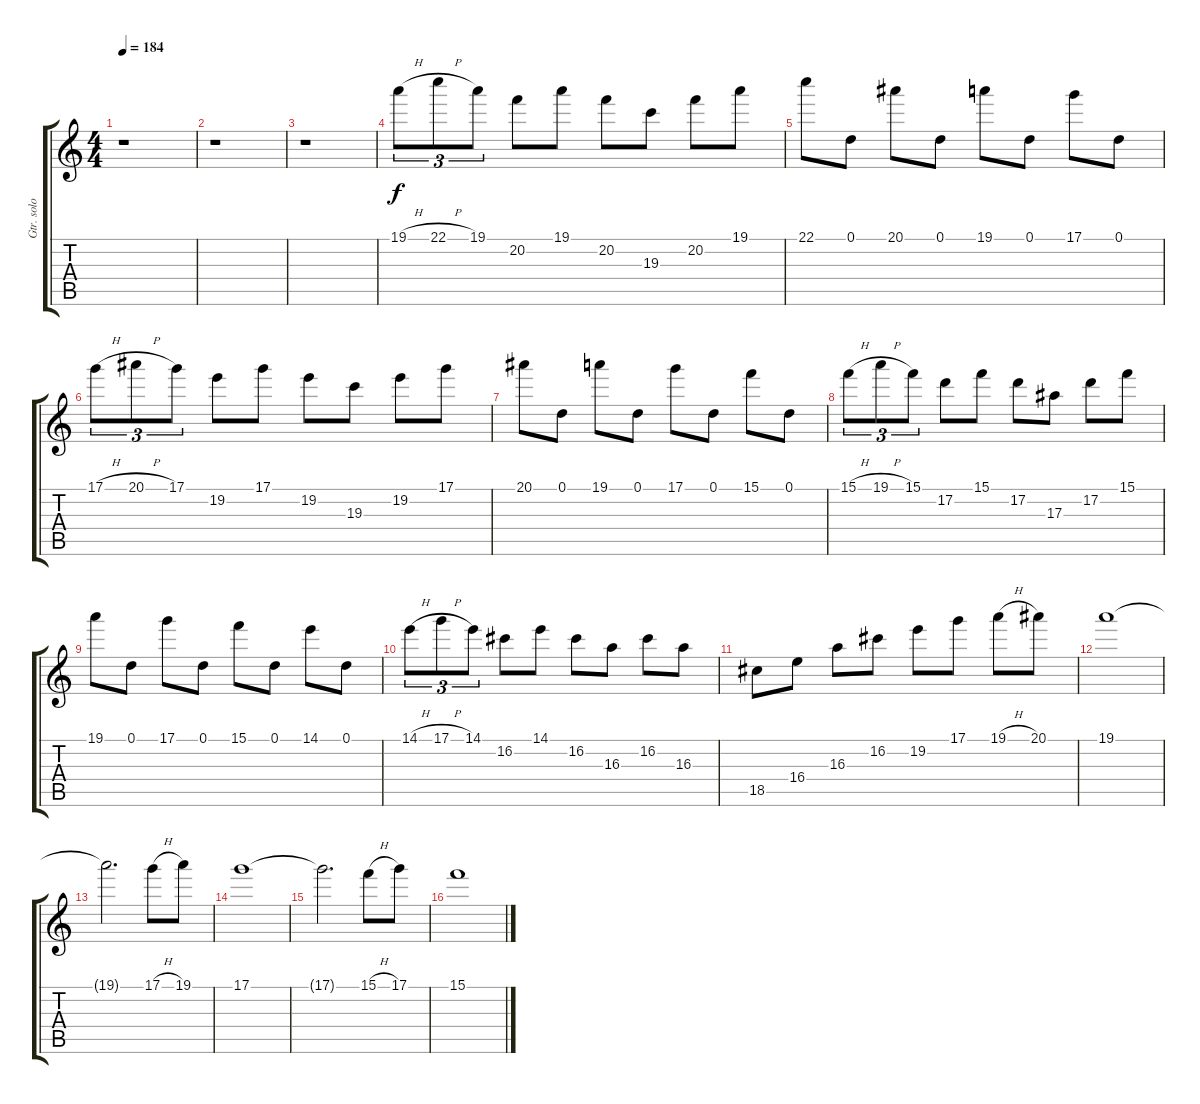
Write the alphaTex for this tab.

\track ("Gtr. solo fac." "Gtr. solo ") {instrument overdrivenguitar}
\staff {score tabs}
\tuning (D4 A3 F3 C3 G2 C2) {hide}
\ts (4 4)
\tempo 184
\clef g2
\ks c
r.1{dy f} |
r.1 |
r.1 |
19.1{h}.8{tu (3 2)} 22.1{h}.8{tu (3 2)} 19.1.8{tu (3 2)} 20.2.8 19.1.8 20.2.8 19.3.8 20.2.8 19.1.8 |
22.1.8 0.1.8 20.1.8 0.1.8 19.1.8 0.1.8 17.1.8 0.1.8 |
17.1{h}.8{tu (3 2)} 20.1{h}.8{tu (3 2)} 17.1.8{tu (3 2)} 19.2.8 17.1.8 19.2.8 19.3.8 19.2.8 17.1.8 |
20.1.8 0.1.8 19.1.8 0.1.8 17.1.8 0.1.8 15.1.8 0.1.8 |
15.1{h}.8{tu (3 2)} 19.1{h}.8{tu (3 2)} 15.1.8{tu (3 2)} 17.2.8 15.1.8 17.2.8 17.3.8 17.2.8 15.1.8 |
19.1.8 0.1.8 17.1.8 0.1.8 15.1.8 0.1.8 14.1.8 0.1.8 |
14.1{h}.8{tu (3 2)} 17.1{h}.8{tu (3 2)} 14.1.8{tu (3 2)} 16.2.8 14.1.8 16.2.8 16.3.8 16.2.8 16.3.8 |
18.5.8 16.4.8 16.3.8 16.2.8 19.2.8 17.1.8 19.1{h}.8 20.1.8 |
19.1.1 |
19.1{t}.2{d} 17.1{h}.8 19.1.8 |
17.1.1 |
17.1{t}.2{d} 15.1{h}.8 17.1.8 |
15.1.1
